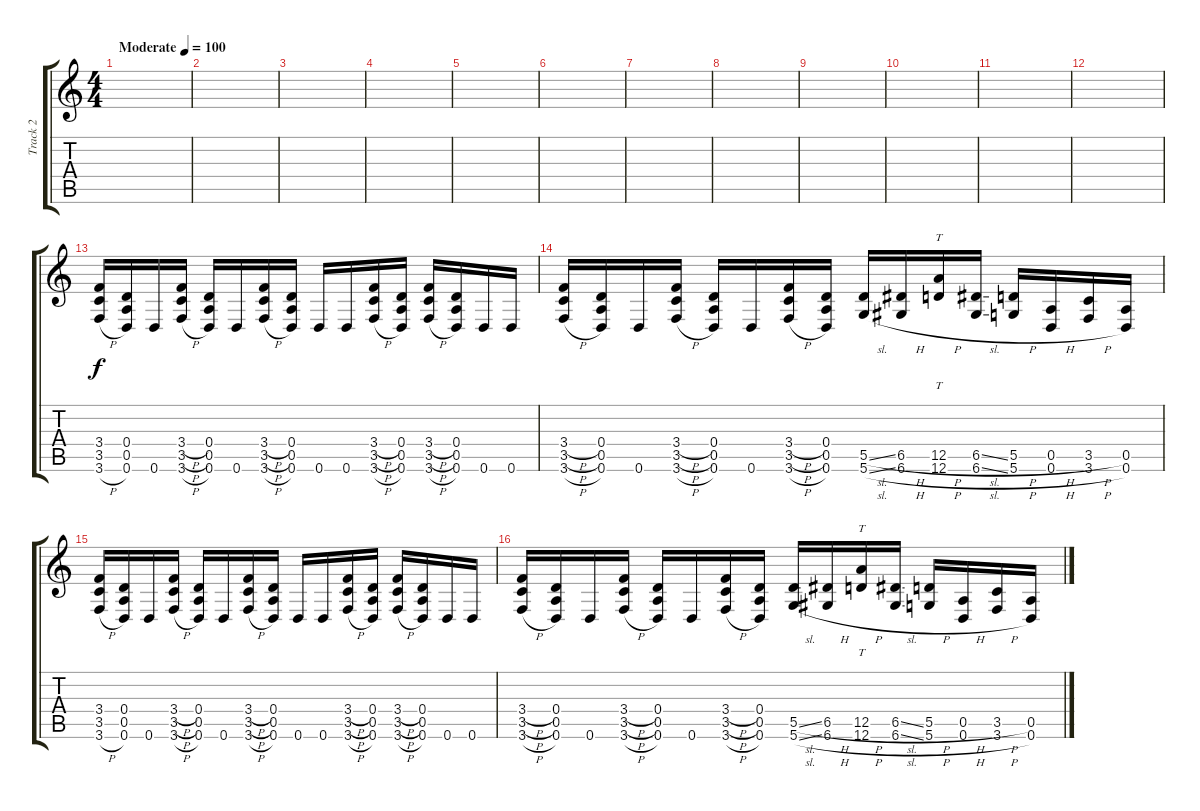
\track ("Track 2" "Track 2") {solo instrument distortionguitar}
\staff {score tabs}
\tuning (E4 B3 G3 D3 A2 D2) {hide}
\ts (4 4)
\tempo (100 "Moderate")
\clef g2
\ks c
|
|
|
|
|
|
|
|
|
|
|
|
(3.4 3.5 3.6{h}).16 (0.4 0.5 0.6).16 0.6.16 (3.4{h} 3.5{h} 3.6{h}).16 (0.4 0.5 0.6).16 0.6.16 (3.4{h} 3.5{h} 3.6{h}).16 (0.4 0.5 0.6).16 0.6.16 0.6.16 (3.4{h} 3.5{h} 3.6{h}).16 (0.4 0.5 0.6).16 (3.4{h} 3.5{h} 3.6{h}).16 (0.4 0.5 0.6).16 0.6.16 0.6.16 |
(3.4{h} 3.5{h} 3.6{h}).16 (0.4 0.5 0.6).16 0.6.16 (3.4{h} 3.5{h} 3.6{h}).16 (0.4 0.5 0.6).16 0.6.16 (3.4{h} 3.5{h} 3.6{h}).16 (0.4 0.5 0.6).16 (5.5{sl} 5.6{sl}).16 (6.5{h} 6.6{h}).16 (12.5{h} 12.6{h}).16{tt} (6.5{sl} 6.6{sl}).16 (5.5{h} 5.6{h}).16 (0.5{h} 0.6{h}).16 (3.5{h} 3.6{h}).16 (0.5 0.6).16 |
(3.4 3.5 3.6{h}).16 (0.4 0.5 0.6).16 0.6.16 (3.4{h} 3.5{h} 3.6{h}).16 (0.4 0.5 0.6).16 0.6.16 (3.4{h} 3.5{h} 3.6{h}).16 (0.4 0.5 0.6).16 0.6.16 0.6.16 (3.4{h} 3.5{h} 3.6{h}).16 (0.4 0.5 0.6).16 (3.4{h} 3.5{h} 3.6{h}).16 (0.4 0.5 0.6).16 0.6.16 0.6.16 |
(3.4{h} 3.5{h} 3.6{h}).16 (0.4 0.5 0.6).16 0.6.16 (3.4{h} 3.5{h} 3.6{h}).16 (0.4 0.5 0.6).16 0.6.16 (3.4{h} 3.5{h} 3.6{h}).16 (0.4 0.5 0.6).16 (5.5{sl} 5.6{sl}).16 (6.5{h} 6.6{h}).16 (12.5{h} 12.6{h}).16{tt} (6.5{sl} 6.6{sl}).16 (5.5{h} 5.6{h}).16 (0.5{h} 0.6{h}).16 (3.5{h} 3.6{h}).16 (0.5 0.6).16
